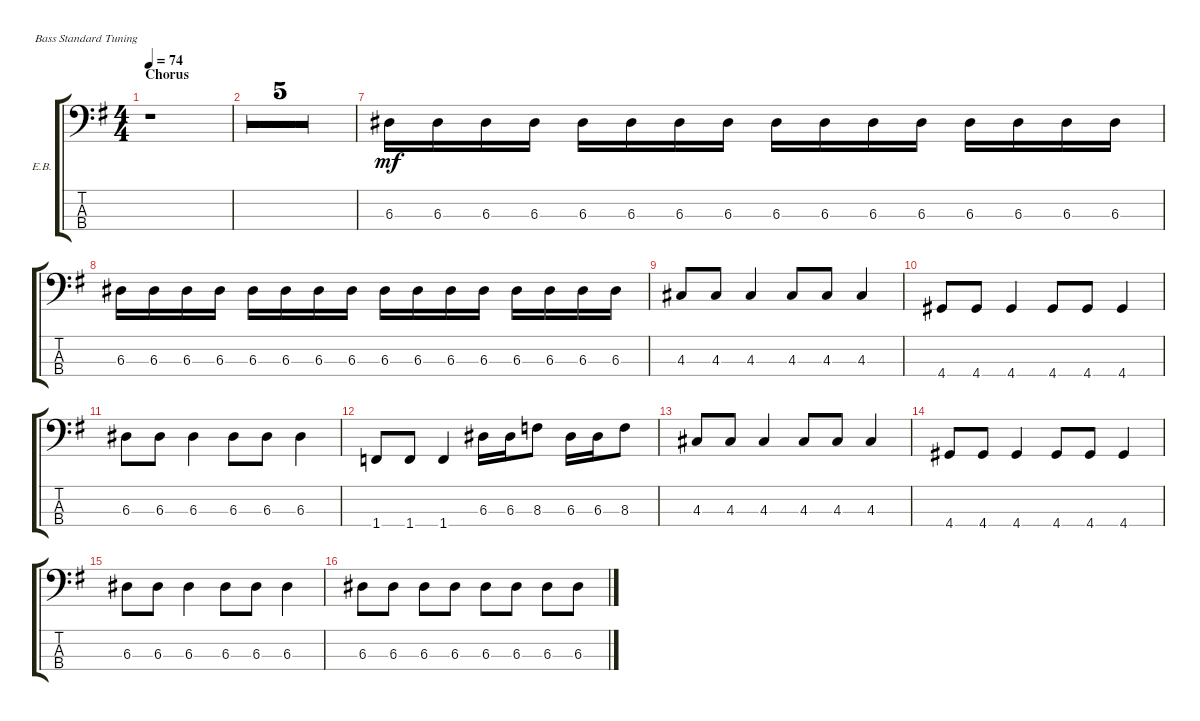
\defaultSystemsLayout 4
\bracketExtendMode groupsimilarinstruments
\firstSystemTrackNameOrientation horizontal
\otherSystemsTrackNameOrientation horizontal
\track ("Electric Bass" "E.B.") {multiBarRest instrument electricbassfinger}
\staff {score tabs}
\tuning (G2 D2 A1 E1)
\ts (4 4)
\section ("" "Chorus")
\tempo 74
\clef f4
\ks g
r.1{dy mf} |
r.1 |
r.1 |
r.1 |
r.1 |
r.1 |
6.3.16 6.3.16 6.3.16 6.3.16 6.3.16 6.3.16 6.3.16 6.3.16 6.3.16 6.3.16 6.3.16 6.3.16 6.3.16 6.3.16 6.3.16 6.3.16 |
6.3.16 6.3.16 6.3.16 6.3.16 6.3.16 6.3.16 6.3.16 6.3.16 6.3.16 6.3.16 6.3.16 6.3.16 6.3.16 6.3.16 6.3.16 6.3.16 |
4.3.8 4.3.8 4.3.4 4.3.8 4.3.8 4.3.4 |
4.4.8 4.4.8 4.4.4 4.4.8 4.4.8 4.4.4 |
6.3.8 6.3.8 6.3.4 6.3.8 6.3.8 6.3.4 |
1.4.8 1.4.8 1.4.4 6.3.16 6.3.16 8.3.8 6.3.16 6.3.16 8.3.8 |
4.3.8 4.3.8 4.3.4 4.3.8 4.3.8 4.3.4 |
4.4.8 4.4.8 4.4.4 4.4.8 4.4.8 4.4.4 |
6.3.8 6.3.8 6.3.4 6.3.8 6.3.8 6.3.4 |
6.3.8 6.3.8 6.3.8 6.3.8 6.3.8 6.3.8 6.3.8 6.3.8
